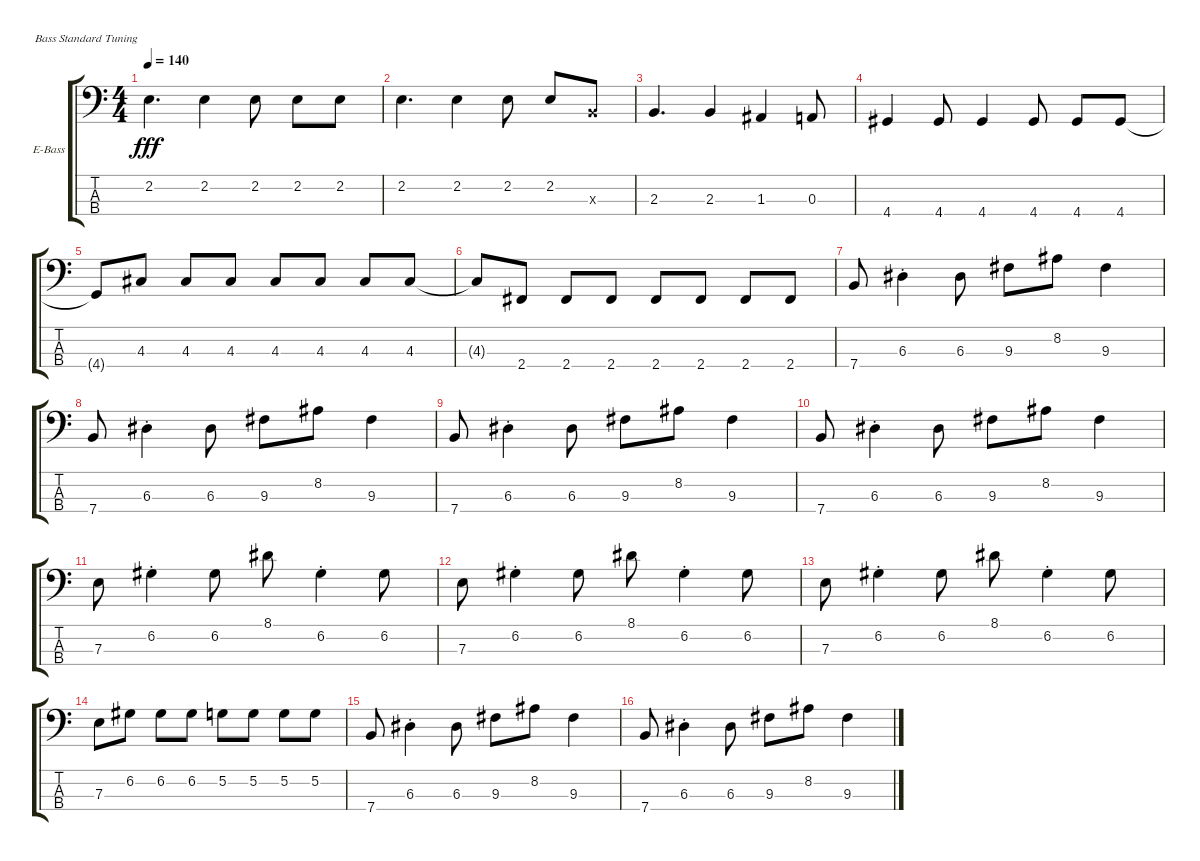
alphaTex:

\defaultSystemsLayout 4
\bracketExtendMode groupsimilarinstruments
\firstSystemTrackNameOrientation horizontal
\otherSystemsTrackNameOrientation horizontal
\track ("O`Malley" "E-Bass") {instrument electricbassfinger}
\staff {score tabs}
\tuning (G2 D2 A1 E1)
\ts (4 4)
\tempo 140
\clef f4
\ks c
2.2.4{d dy fff} 2.2.4 2.2.8 2.2.8 2.2.8 |
2.2.4{d} 2.2.4 2.2.8 2.2.8 2.3{x}.8 |
2.3.4{d} 2.3.4 1.3.4 0.3.8 |
4.4.4 4.4.8 4.4.4 4.4.8 4.4.8 4.4.8 |
4.4{t}.8 4.3.8 4.3.8 4.3.8 4.3.8 4.3.8 4.3.8 4.3.8 |
4.3{t}.8 2.4.8 2.4.8 2.4.8 2.4.8 2.4.8 2.4.8 2.4.8 |
7.4.8 6.3{st}.4 6.3.8 9.3.8 8.2.8 9.3.4 |
7.4.8 6.3{st}.4 6.3.8 9.3.8 8.2.8 9.3.4 |
7.4.8 6.3{st}.4 6.3.8 9.3.8 8.2.8 9.3.4 |
7.4.8 6.3{st}.4 6.3.8 9.3.8 8.2.8 9.3.4 |
7.3.8 6.2{st}.4 6.2.8 8.1.8 6.2{st}.4 6.2.8 |
7.3.8 6.2{st}.4 6.2.8 8.1.8 6.2{st}.4 6.2.8 |
7.3.8 6.2{st}.4 6.2.8 8.1.8 6.2{st}.4 6.2.8 |
7.3.8 6.2.8 6.2.8 6.2.8 5.2.8 5.2.8 5.2.8 5.2.8 |
7.4.8 6.3{st}.4 6.3.8 9.3.8 8.2.8 9.3.4 |
7.4.8 6.3{st}.4 6.3.8 9.3.8 8.2.8 9.3.4
